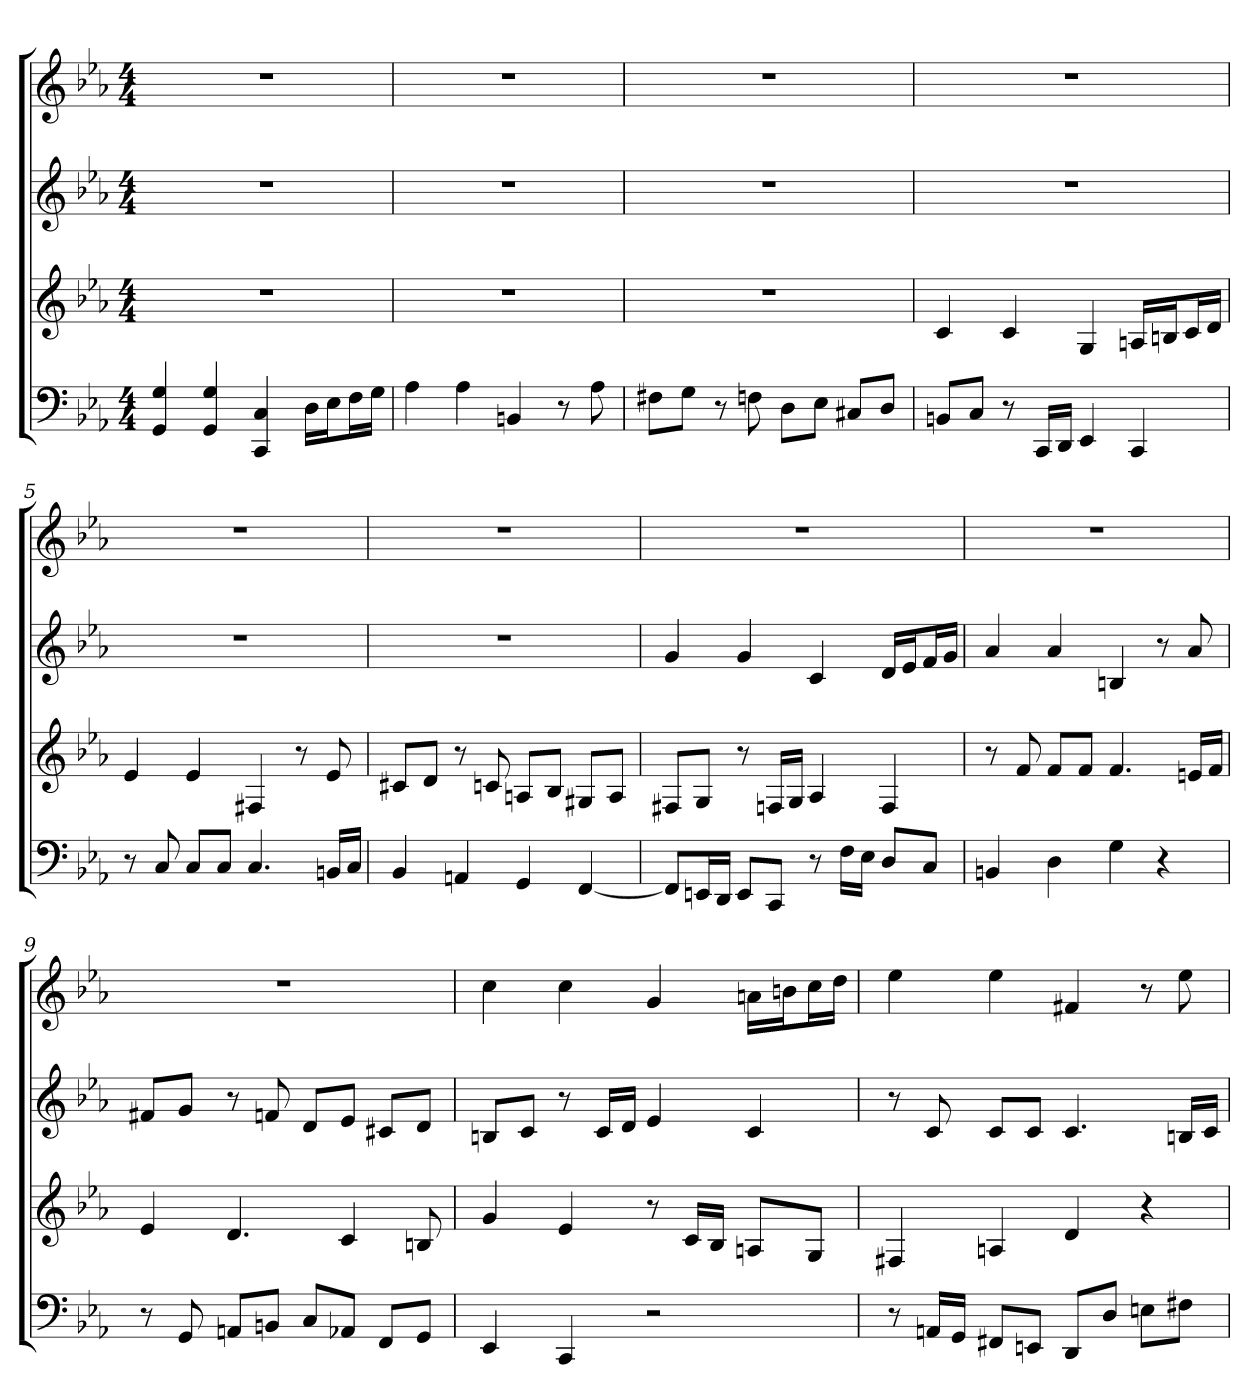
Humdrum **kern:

**kern	**kern	**kern	**kern
*part4	*part3	*part2	*part1
*staff4	*staff3	*staff2	*staff1
*k[b-e-a-]	*k[b-e-a-]	*k[b-e-a-]	*k[b-e-a-]
*c:	*c:	*c:	*c:
*M4/4	*M4/4	*M4/4	*M4/4
=1	=1	=1	=1
4GG 4G	1r	1r	1r
4GG 4G	.	.	.
4CC 4C	.	.	.
16DLL	.	.	.
16E-J	.	.	.
16FL	.	.	.
16GJJ	.	.	.
=2	=2	=2	=2
4A-	1r	1r	1r
4A-	.	.	.
4BBn	.	.	.
8r	.	.	.
8A-	.	.	.
=3	=3	=3	=3
8F#XL	1r	1r	1r
8GJ	.	.	.
8r	.	.	.
8Fn	.	.	.
8DL	.	.	.
8E-J	.	.	.
8C#XL	.	.	.
8DJ	.	.	.
=4	=4	=4	=4
8BBnL	4c	1r	1r
8CJ	.	.	.
8r	4c	.	.
16CCLL	.	.	.
16DDJJ	.	.	.
4EE-	4G	.	.
4CC	16AnLL	.	.
.	16BnJ	.	.
.	16cL	.	.
.	16dJJ	.	.
=5	=5	=5	=5
8r	4e-	1r	1r
8C	.	.	.
8CL	4e-	.	.
8CJ	.	.	.
4.C	4F#X	.	.
.	8r	.	.
16BBnLL	8e-	.	.
16CJJ	.	.	.
=6	=6	=6	=6
4BB-	8c#XL	1r	1r
.	8dJ	.	.
4AAn	8r	.	.
.	8cn	.	.
4GG	8AnL	.	.
.	8B-J	.	.
[4FF	8G#XL	.	.
.	8AJ	.	.
=7	=7	=7	=7
8FFL]	8F#XL	4g	1r
16EEnL	8GJ	.	.
16DDJJ	.	.	.
8EEL	8r	4g	.
8CCJ	16FnLL	.	.
.	16GJJ	.	.
8r	4A-	4c	.
16FLL	.	.	.
16E-JJ	.	.	.
8DL	4F	16dLL	.
.	.	16e-J	.
8CJ	.	16fL	.
.	.	16gJJ	.
=8	=8	=8	=8
4BBn	8r	4a-	1r
.	8f	.	.
4D	8fL	4a-	.
.	8fJ	.	.
4G	4.f	4Bn	.
4r	.	8r	.
.	16enLL	8a-	.
.	16fJJ	.	.
=9	=9	=9	=9
8r	4e-	8f#XL	1r
8GG	.	8gJ	.
8AAnL	4.d	8r	.
8BBnJ	.	8fn	.
8CL	.	8dL	.
8AA-XJ	4c	8e-J	.
8FFL	.	8c#XL	.
8GGJ	8Bn	8dJ	.
=10	=10	=10	=10
4EE-	4g	8BnL	4cc
.	.	8cJ	.
4CC	4e-	8r	4cc
.	.	16cLL	.
.	.	16dJJ	.
2r	8r	4e-	4g
.	16cLL	.	.
.	16B-JJ	.	.
.	8AnL	4c	16anLL
.	.	.	16bnJ
.	8GJ	.	16ccL
.	.	.	16ddJJ
=11	=11	=11	=11
8r	4F#X	8r	4ee-
16AAnLL	.	8c	.
16GGJJ	.	.	.
8FF#XL	4An	8cL	4ee-
8EEnJ	.	8cJ	.
8DDL	4d	4.c	4f#X
8DJ	.	.	.
8EnL	4r	.	8r
8F#XJ	.	16BnLL	8ee-
.	.	16cJJ	.
=	=	=	=
*-	*-	*-	*-
